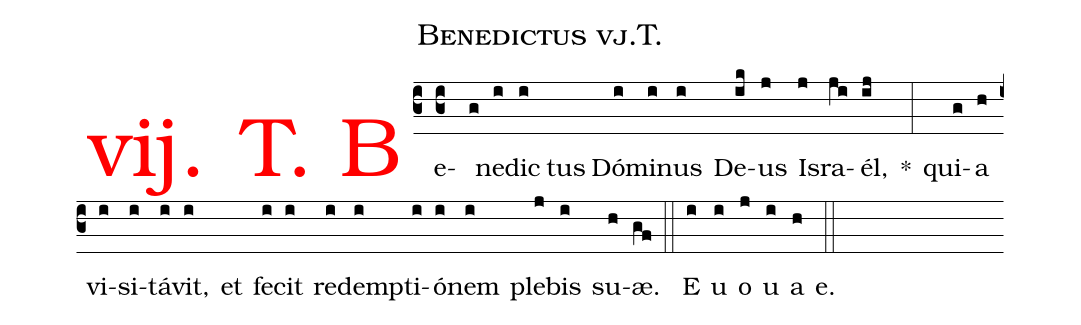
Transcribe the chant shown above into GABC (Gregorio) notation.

name: Benedictus vj.T.;
%%
.(c3)<v>\frot{vij. T. B}</v>e(c3g)ne(i)dic(i)tus() Dó(i)mi(i)nus(i)
De(ik)us(j) Is(j)ra(ji)él,(ij)  *(:) qui(g)a(h) vi(i)si(i)tá(i)vit,(i) et() fe(i)cit(i)
re(i)demp(i)ti(i)ó(i)nem(i) ple(j)bis(i) su(h)æ.(gf) (::) E(i) u(i) o(j) u(i) a(h) e. (::)
